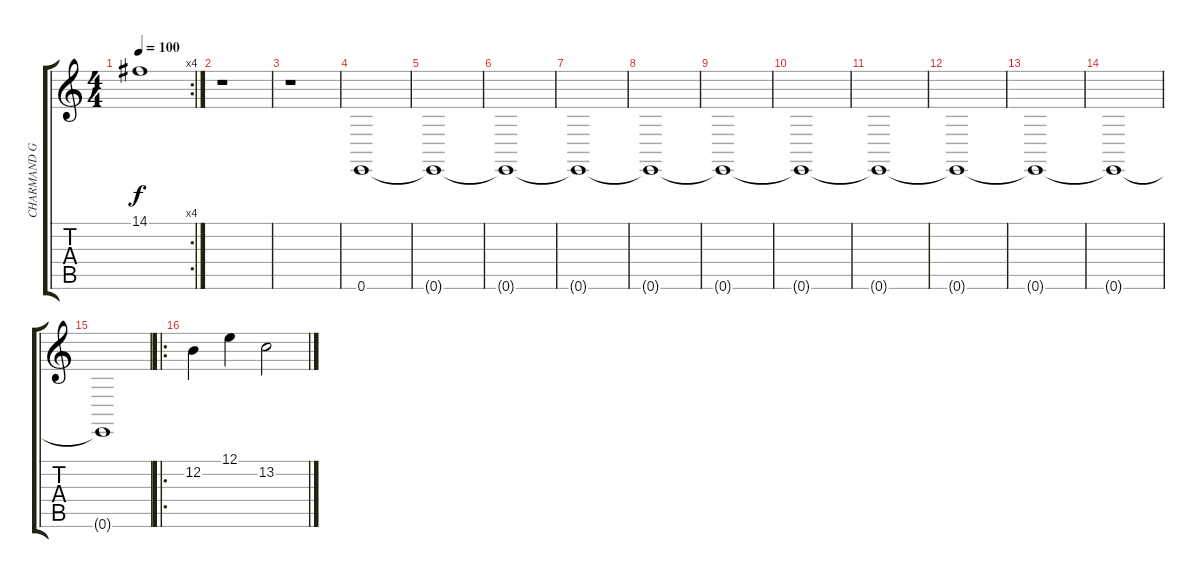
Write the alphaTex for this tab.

\track ("CHARMAND GRIMLOCH" "CHARMAND G") {instrument stringensemble1}
\staff {score tabs}
\tuning (E4 B3 G3 D3 A2 E2) {hide}
\rc 4
\ts (4 4)
\tempo 100
\clef g2
\ks c
14.1.1{dy f} |
r.1 |
r.1 |
0.6.1 |
0.6{t}.1 |
0.6{t}.1 |
0.6{t}.1 |
0.6{t}.1 |
0.6{t}.1 |
0.6{t}.1 |
0.6{t}.1 |
0.6{t}.1 |
0.6{t}.1 |
0.6{t}.1 |
0.6{t}.1 |
\ro
12.2.4 12.1.4 13.2.2
